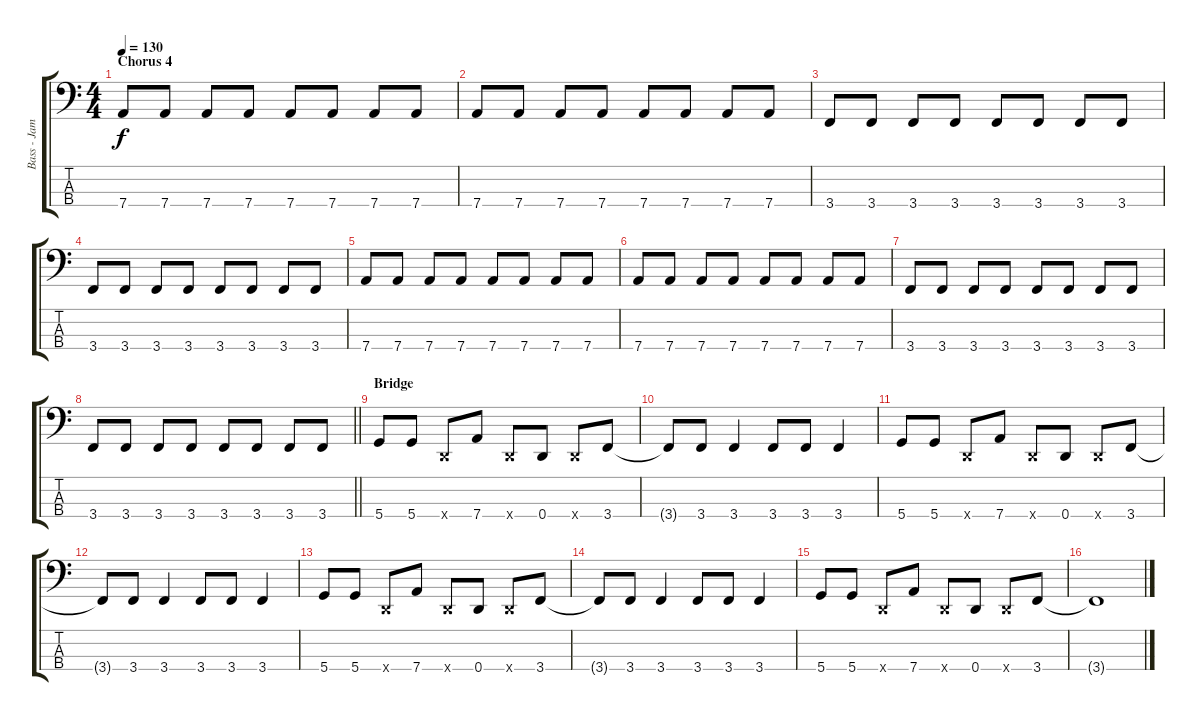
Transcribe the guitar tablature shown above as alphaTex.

\track ("Bass - James Johnston" "Bass - Jam") {instrument electricbassfinger}
\staff {score tabs}
\tuning (G2 D2 A1 D1) {hide}
\ts (4 4)
\section ("" "Chorus 4")
\tempo 130
\clef f4
\ks c
7.4.8{dy f} 7.4.8 7.4.8 7.4.8 7.4.8 7.4.8 7.4.8 7.4.8 |
7.4.8 7.4.8 7.4.8 7.4.8 7.4.8 7.4.8 7.4.8 7.4.8 |
3.4.8 3.4.8 3.4.8 3.4.8 3.4.8 3.4.8 3.4.8 3.4.8 |
3.4.8 3.4.8 3.4.8 3.4.8 3.4.8 3.4.8 3.4.8 3.4.8 |
7.4.8 7.4.8 7.4.8 7.4.8 7.4.8 7.4.8 7.4.8 7.4.8 |
7.4.8 7.4.8 7.4.8 7.4.8 7.4.8 7.4.8 7.4.8 7.4.8 |
3.4.8 3.4.8 3.4.8 3.4.8 3.4.8 3.4.8 3.4.8 3.4.8 |
\barLineRight lightlight
3.4.8 3.4.8 3.4.8 3.4.8 3.4.8 3.4.8 3.4.8 3.4.8 |
\section ("" "Bridge")
5.4.8 5.4.8 0.4{x}.8 7.4.8 0.4{x}.8 0.4.8 0.4{x}.8 3.4.8 |
3.4{t}.8 3.4.8 3.4.4 3.4.8 3.4.8 3.4.4 |
5.4.8 5.4.8 0.4{x}.8 7.4.8 0.4{x}.8 0.4.8 0.4{x}.8 3.4.8 |
3.4{t}.8 3.4.8 3.4.4 3.4.8 3.4.8 3.4.4 |
5.4.8 5.4.8 0.4{x}.8 7.4.8 0.4{x}.8 0.4.8 0.4{x}.8 3.4.8 |
3.4{t}.8 3.4.8 3.4.4 3.4.8 3.4.8 3.4.4 |
5.4.8 5.4.8 0.4{x}.8 7.4.8 0.4{x}.8 0.4.8 0.4{x}.8 3.4.8 |
3.4{t}.1
